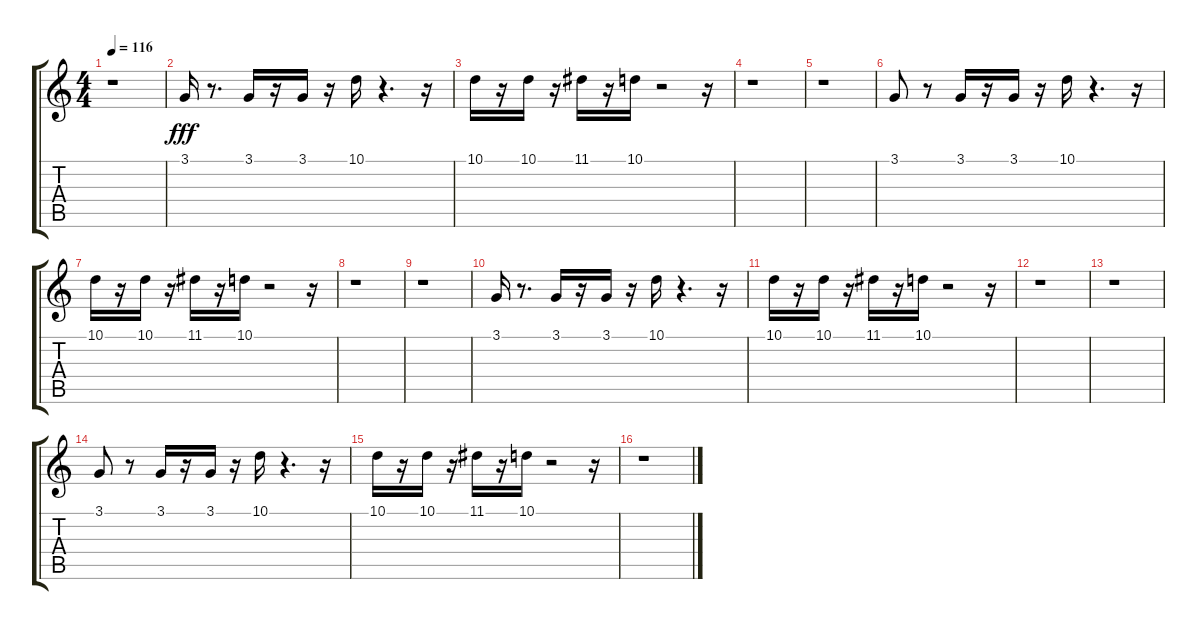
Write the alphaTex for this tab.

\track "" {instrument lead1square}
\staff {score tabs}
\tuning (E4 B3 G3 D3 A2 E2) {hide}
\ts (4 4)
\tempo 116
\clef g2
\ks c
r.1{dy fff} |
3.1.16 r.8{d} 3.1.16 r.16 3.1.16 r.16 10.1.16 r.4{d} r.16 |
10.1.16 r.16 10.1.16 r.16 11.1.16 r.16 10.1.16 r.2 r.16 |
r.1 |
r.1 |
3.1.8 r.8 3.1.16 r.16 3.1.16 r.16 10.1.16 r.4{d} r.16 |
10.1.16 r.16 10.1.16 r.16 11.1.16 r.16 10.1.16 r.2 r.16 |
r.1 |
r.1 |
3.1.16 r.8{d} 3.1.16 r.16 3.1.16 r.16 10.1.16 r.4{d} r.16 |
10.1.16 r.16 10.1.16 r.16 11.1.16 r.16 10.1.16 r.2 r.16 |
r.1 |
r.1 |
3.1.8 r.8 3.1.16 r.16 3.1.16 r.16 10.1.16 r.4{d} r.16 |
10.1.16 r.16 10.1.16 r.16 11.1.16 r.16 10.1.16 r.2 r.16 |
r.1
